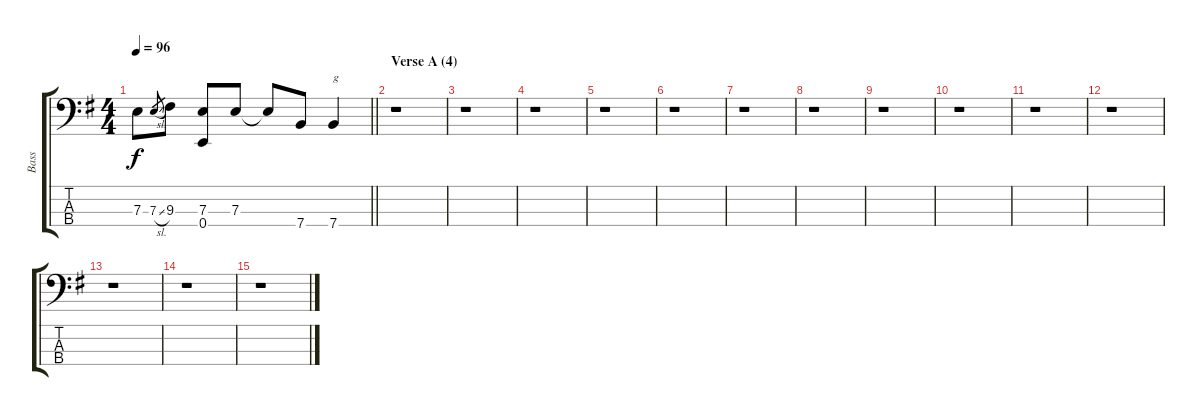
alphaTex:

\track ("Bass" "Bass") {instrument electricbasspick}
\staff {score tabs}
\tuning (G2 D2 A1 E1) {hide}
\ts (4 4)
\tempo 96
\clef f4
\barLineRight lightlight
\ks eminor
7.3.8{dy f} 7.3{sl}.8{gr} 9.3.8 (7.3 0.4{t}).8 7.3.8 7.3{t}.8 7.4.8 7.4.4{txt "g"} |
\section ("" "Verse A (4)")
r.1 |
r.1 |
r.1 |
r.1 |
r.1 |
r.1 |
r.1 |
r.1 |
r.1 |
r.1 |
r.1 |
r.1 |
r.1 |
r.1
